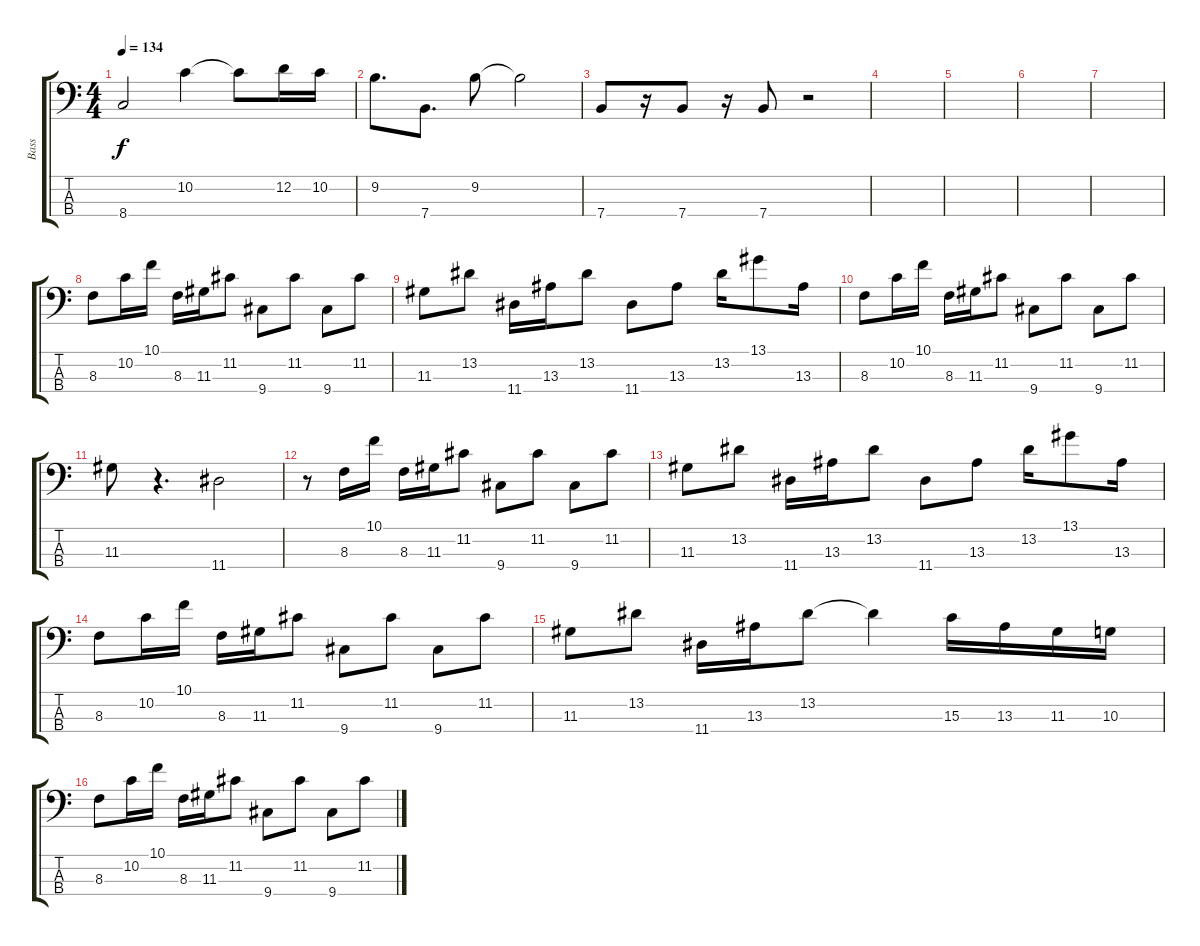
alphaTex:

\track ("Bass" "Bass") {instrument electricbasspick}
\staff {score tabs}
\tuning (G2 D2 A1 E1) {hide}
\ts (4 4)
\tempo 134
\clef f4
\ks c
8.4.2{dy f} 10.2.4 10.2{t}.8 12.2.16 10.2.16 |
9.2.8{d} 7.4.8{d} 9.2.8 9.2{t}.2 |
7.4.8 r.16 7.4.8 r.16 7.4.8 r.2 |
|
|
|
|
8.3.8{instrument lead8bassandlead} 10.2.16 10.1.16 8.3.16 11.3.16 11.2.8 9.4.8 11.2.8 9.4.8 11.2.8 |
11.3.8 13.2.8 11.4.16 13.3.16 13.2.8 11.4.8 13.3.8 13.2.16 13.1.8 13.3.16 |
8.3.8 10.2.16 10.1.16 8.3.16 11.3.16 11.2.8 9.4.8 11.2.8 9.4.8 11.2.8 |
11.3.8 r.4{d} 11.4.2 |
r.8{instrument lead2sawtooth} 8.3.16 10.1.16 8.3.16 11.3.16 11.2.8 9.4.8 11.2.8 9.4.8 11.2.8 |
11.3.8 13.2.8 11.4.16 13.3.16 13.2.8 11.4.8 13.3.8 13.2.16 13.1.8 13.3.16 |
8.3.8 10.2.16 10.1.16 8.3.16 11.3.16 11.2.8 9.4.8 11.2.8 9.4.8 11.2.8 |
11.3.8 13.2.8 11.4.16 13.3.16 13.2.8 13.2{t}.4 15.3.16 13.3.16 11.3.16 10.3.16 |
8.3.8 10.2.16 10.1.16 8.3.16 11.3.16 11.2.8 9.4.8 11.2.8 9.4.8 11.2.8
